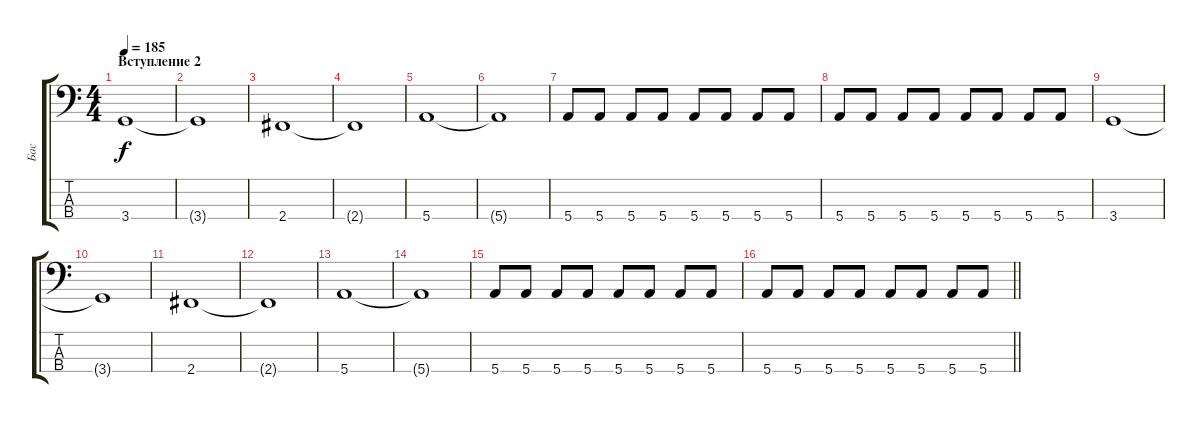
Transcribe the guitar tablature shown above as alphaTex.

\track ("Бас" "Бас") {instrument electricbasspick}
\staff {score tabs}
\tuning (G2 D2 A1 E1) {hide}
\ts (4 4)
\section ("" "Вступление 2")
\tempo 185
\clef f4
\ks c
3.4.1{dy f} |
3.4{t}.1 |
2.4.1 |
2.4{t}.1 |
5.4.1 |
5.4{t}.1 |
5.4.8 5.4.8 5.4.8 5.4.8 5.4.8 5.4.8 5.4.8 5.4.8 |
5.4.8 5.4.8 5.4.8 5.4.8 5.4.8 5.4.8 5.4.8 5.4.8 |
3.4.1 |
3.4{t}.1 |
2.4.1 |
2.4{t}.1 |
5.4.1 |
5.4{t}.1 |
5.4.8 5.4.8 5.4.8 5.4.8 5.4.8 5.4.8 5.4.8 5.4.8 |
\barLineRight lightlight
5.4.8 5.4.8 5.4.8 5.4.8 5.4.8 5.4.8 5.4.8 5.4.8
